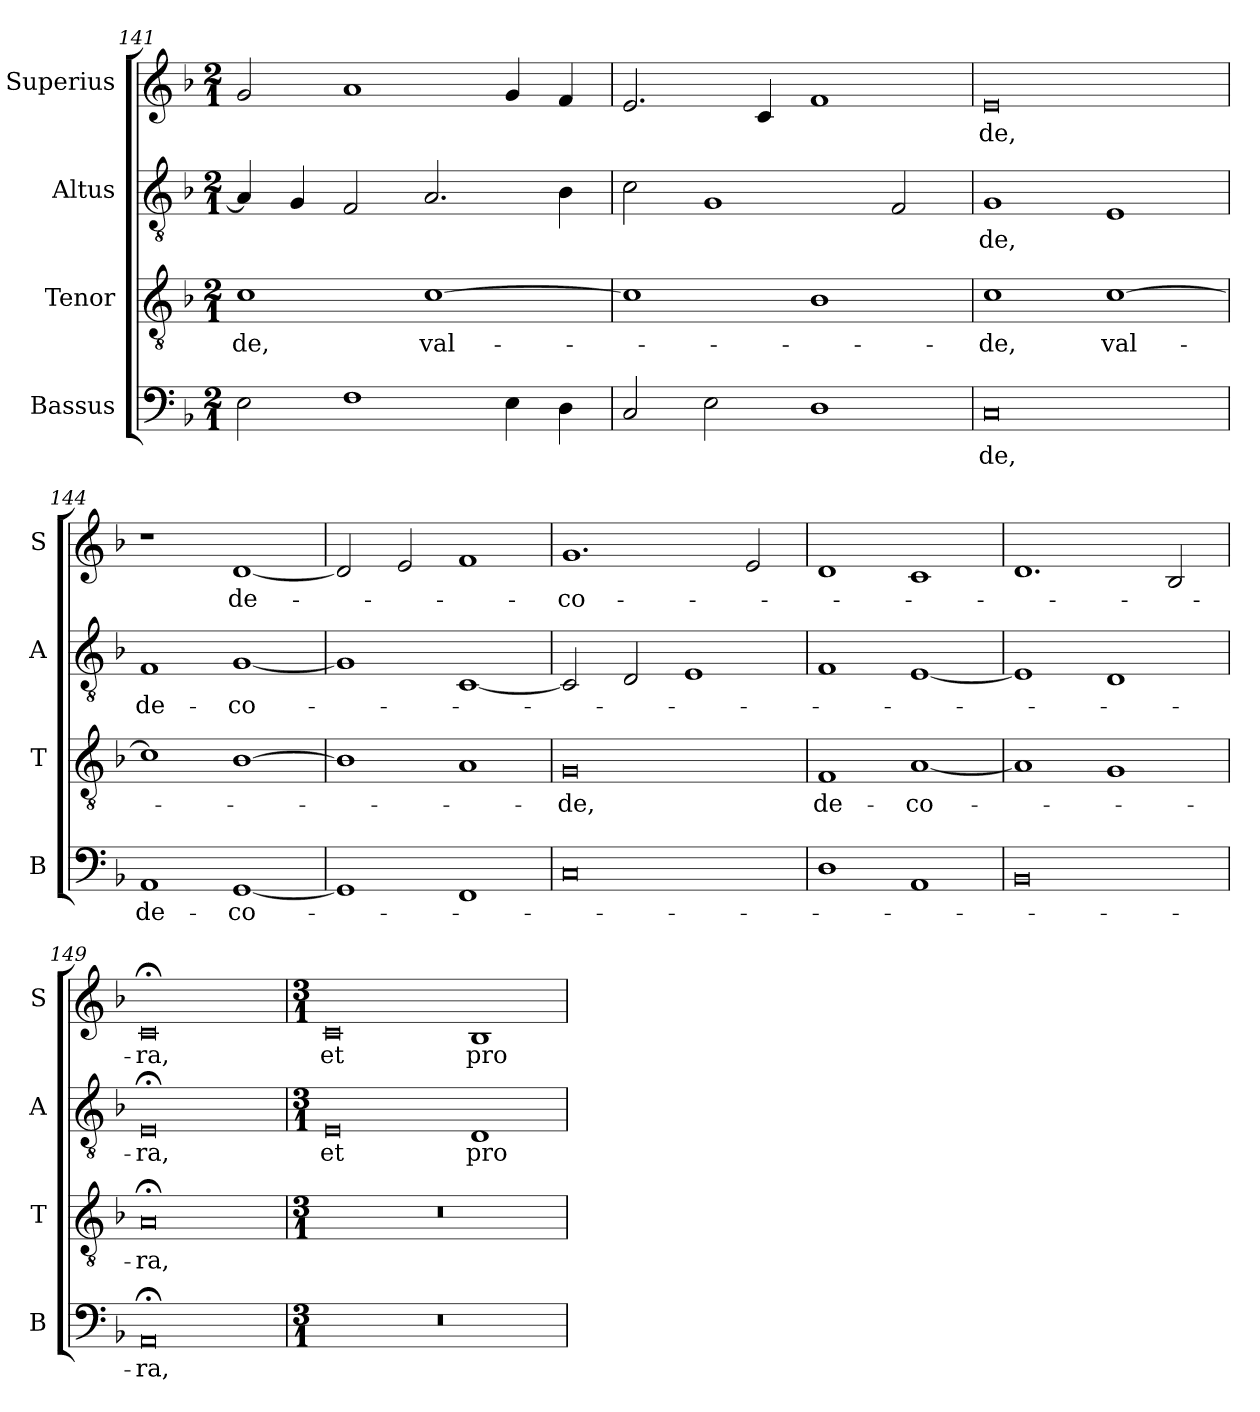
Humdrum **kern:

**kern	**text	**kern	**text	**kern	**text	**kern	**text
*part4	*part4	*part3	*part3	*part2	*part2	*part1	*part1
*staff4	*staff4	*staff3	*staff3	*staff2	*staff2	*staff1	*staff1
*I"Bassus	*	*I"Tenor	*	*I"Altus	*	*I"Superius	*
*I'B	*	*I'T	*	*I'A	*	*I'S	*
*clefF4	*	*clefGv2	*	*clefGv2	*	*clefG2	*
*k[b-]	*	*k[b-]	*	*k[b-]	*	*k[b-]	*
*M2/1	*	*M2/1	*	*M2/1	*	*M2/1	*
=141	=141	=141	=141	=141	=141	=141	=141
2E\	.	1c	-de,	4A/]	.	2g/	.
.	.	.	.	4G/	.	.	.
1F	.	.	.	2F/	.	1a	.
.	.	[1c	val-	2.A/	.	.	.
4E\	.	.	.	.	.	4g/	.
4D\	.	.	.	4B-\	.	4f/	.
=142	=142	=142	=142	=142	=142	=142	=142
2C/	.	1c]	.	2c\	.	2.e/	.
2E\	.	.	.	1G	.	.	.
.	.	.	.	.	.	4c/	.
1D	.	1B-	.	.	.	1f	.
.	.	.	.	2F/	.	.	.
=143	=143	=143	=143	=143	=143	=143	=143
0C	-de,	1c	-de,	1G	-de,	0e	-de,
.	.	[1c	val-	1E	.	.	.
=144	=144	=144	=144	=144	=144	=144	=144
1AA	de-	1c]	.	1F	de-	1r	.
[1GG	-co-	[1B-	.	[1G	-co-	[1d	de-
=145	=145	=145	=145	=145	=145	=145	=145
1GG]	.	1B-]	.	1G]	.	2d/]	.
.	.	.	.	.	.	2e/	.
1FF	.	1A	.	[1C	.	1f	.
=146	=146	=146	=146	=146	=146	=146	=146
0C	.	0G	-de,	2C/]	.	1.g	-co-
.	.	.	.	2D/	.	.	.
.	.	.	.	1E	.	.	.
.	.	.	.	.	.	2e/	.
=147	=147	=147	=147	=147	=147	=147	=147
1D	.	1F	de-	1F	.	1d	.
1AA	.	[1A	-co-	[1E	.	1c	.
=148	=148	=148	=148	=148	=148	=148	=148
0BB-	.	1A]	.	1E]	.	1.d	.
.	.	1G	.	1D	.	.	.
.	.	.	.	.	.	2B-/	.
=149	=149	=149	=149	=149	=149	=149	=149
0AA;<	-ra,	0A;<	-ra,	0E;<	-ra,	0c;<	-ra,
=150	=150	=150	=150	=150	=150	=150	=150
*M3/1	*	*M3/1	*	*M3/1	*	*M3/1	*
0.r	.	0.r	.	0E	et	0c	et
.	.	.	.	1D	pro	1B-	pro
=	=	=	=	=	=	=	=
*-	*-	*-	*-	*-	*-	*-	*-
